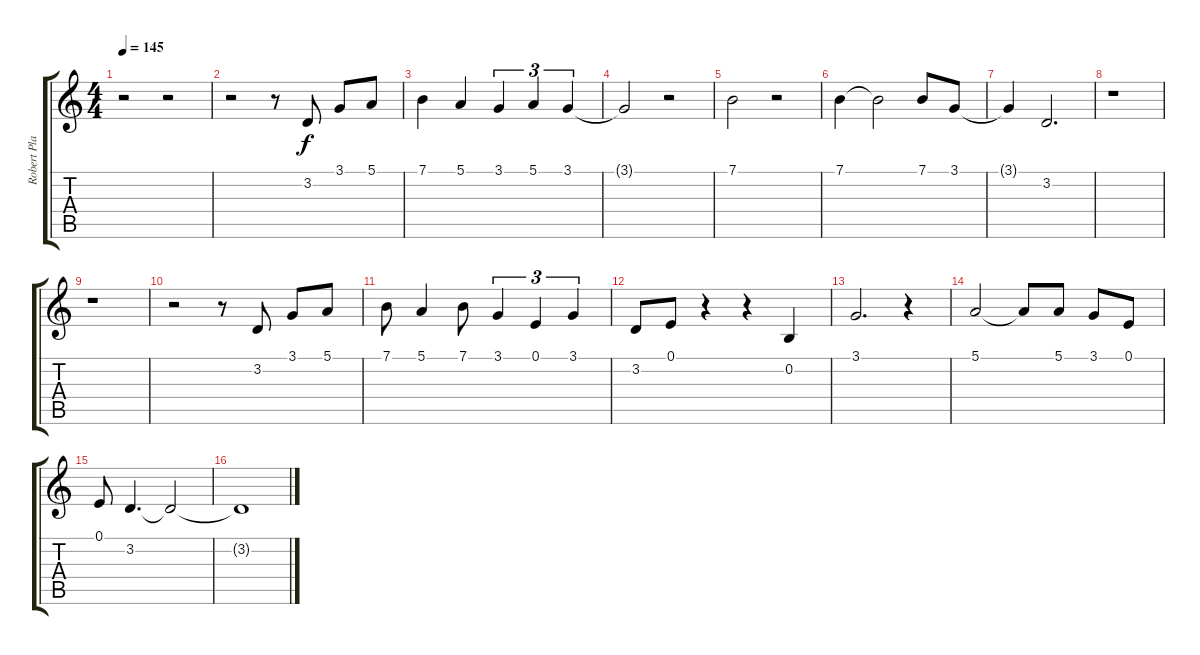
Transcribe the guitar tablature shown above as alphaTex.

\track ("Robert Plant - Vocal" "Robert Pla") {instrument flute}
\staff {score tabs}
\tuning (E4 B3 G3 D3 A2 E2) {hide}
\ts (4 4)
\tempo 145
\clef g2
\ks c
r.2{dy f} r.2 |
r.2 r.8 3.2.8 3.1.8 5.1.8 |
7.1.4 5.1.4 3.1.4{tu (3 2)} 5.1.4{tu (3 2)} 3.1.4{tu (3 2)} |
3.1{t}.2 r.2 |
7.1.2 r.2 |
7.1.4 7.1{t}.2 7.1.8 3.1.8 |
3.1{t}.4 3.2.2{d} |
r.1 |
r.1 |
r.2 r.8 3.2.8 3.1.8 5.1.8 |
7.1.8 5.1.4 7.1.8 3.1.4{tu (3 2)} 0.1.4{tu (3 2)} 3.1.4{tu (3 2)} |
3.2.8 0.1.8 r.4 r.4 0.2.4 |
3.1.2{d} r.4 |
5.1.2 5.1{t}.8 5.1.8 3.1.8 0.1.8 |
0.1.8 3.2.4{d} 3.2{t}.2 |
3.2{t}.1
